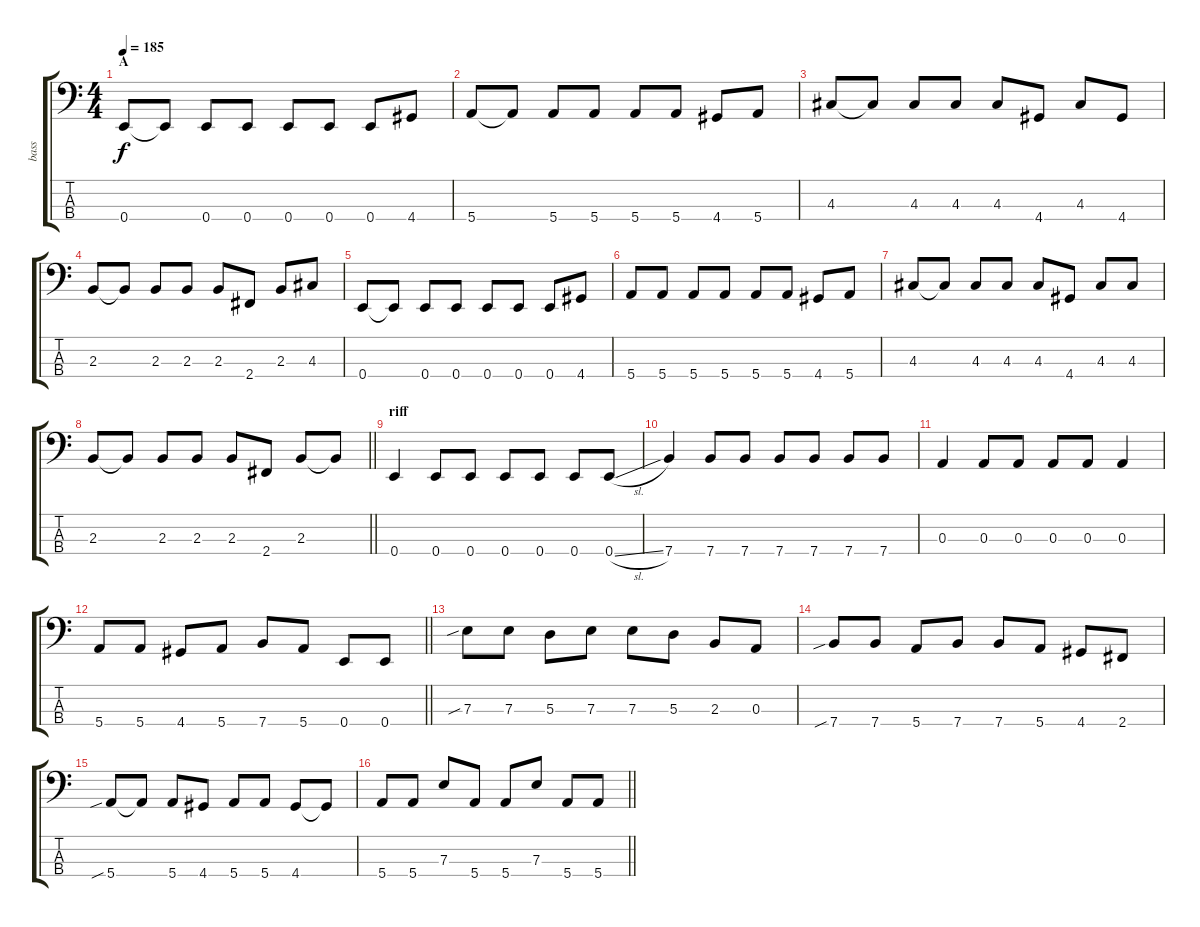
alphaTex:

\track ("bass" "bass") {instrument electricbassfinger}
\staff {score tabs}
\tuning (G2 D2 A1 E1) {hide}
\ts (4 4)
\section ("" "A")
\tempo 185
\clef f4
\ks c
0.4.8{dy f} 0.4{t}.8 0.4.8 0.4.8 0.4.8 0.4.8 0.4.8 4.4.8 |
5.4.8 5.4{t}.8 5.4.8 5.4.8 5.4.8 5.4.8 4.4.8 5.4.8 |
4.3.8 4.3{t}.8 4.3.8 4.3.8 4.3.8 4.4.8 4.3.8 4.4.8 |
2.3.8 2.3{t}.8 2.3.8 2.3.8 2.3.8 2.4.8 2.3.8 4.3.8 |
0.4.8 0.4{t}.8 0.4.8 0.4.8 0.4.8 0.4.8 0.4.8 4.4.8 |
5.4.8 5.4.8 5.4.8 5.4.8 5.4.8 5.4.8 4.4.8 5.4.8 |
4.3.8 4.3{t}.8 4.3.8 4.3.8 4.3.8 4.4.8 4.3.8 4.3.8 |
\barLineRight lightlight
2.3.8 2.3{t}.8 2.3.8 2.3.8 2.3.8 2.4.8 2.3.8 2.3{t}.8 |
\section ("" "riff")
0.4.4 0.4.8 0.4.8 0.4.8 0.4.8 0.4.8 0.4{sl}.8 |
7.4.4 7.4.8 7.4.8 7.4.8 7.4.8 7.4.8 7.4.8 |
0.3.4 0.3.8 0.3.8 0.3.8 0.3.8 0.3.4 |
\barLineRight lightlight
5.4.8 5.4.8 4.4.8 5.4.8 7.4.8 5.4.8 0.4.8 0.4.8 |
7.3{sib}.8 7.3.8 5.3.8 7.3.8 7.3.8 5.3.8 2.3.8 0.3.8 |
7.4{sib}.8 7.4.8 5.4.8 7.4.8 7.4.8 5.4.8 4.4.8 2.4.8 |
5.4{sib}.8 5.4{t}.8 5.4.8 4.4.8 5.4.8 5.4.8 4.4.8 4.4{t}.8 |
\barLineRight lightlight
5.4.8 5.4.8 7.3.8 5.4.8 5.4.8 7.3.8 5.4.8 5.4.8
